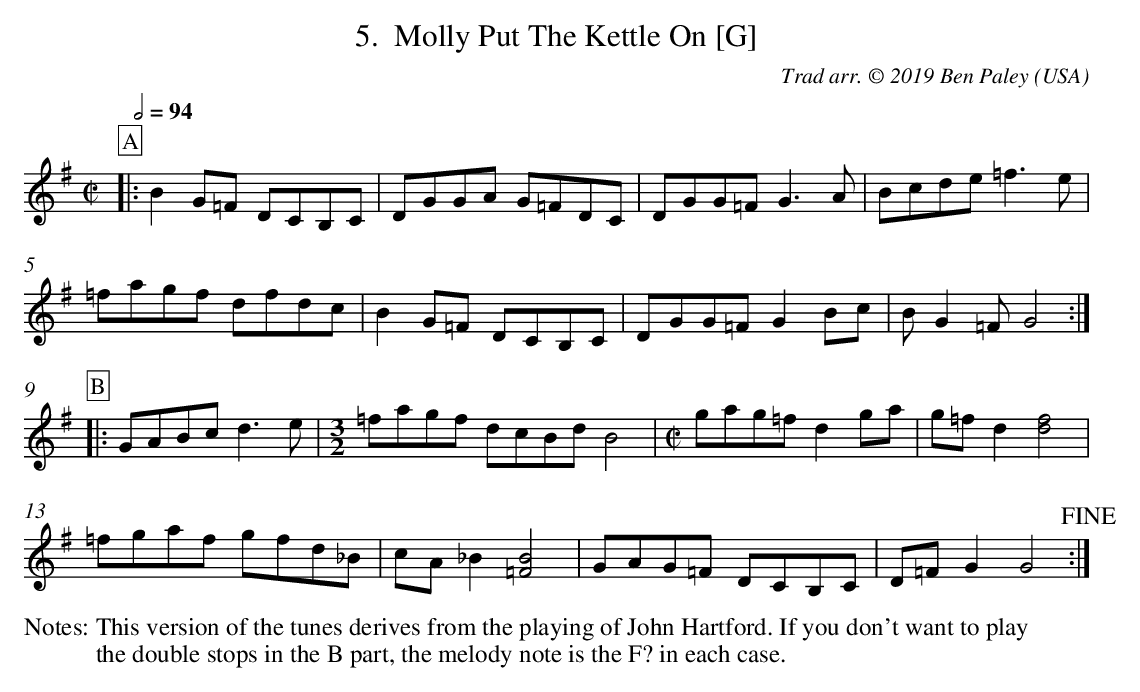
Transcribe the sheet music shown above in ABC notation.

X:1
T:Molly Put The Kettle On [G]
L:1/8
M:C|
C:Trad arr. © 2019 Ben Paley
O:USA
Q:1/2=94
K:G
P:A
|: B2 G=F DCB,C | DGGA G=FDC | DGG=F G3 A | Bcde =f3 e |
=fagf dfdc | B2 G=F DCB,C | DGG=F G2 Bc | BG2=F G4 :|
P:B
|: GABc d3e | [M:3/2] =fagf dcBd B4 | [M:C|] gag=f d2 ga | g=f d2 [d4f4] |
=fgaf gfd_B | cA _B2 [B4=F4] | GAG=F DCB,C | D=F G2 G4 !fine!:|
